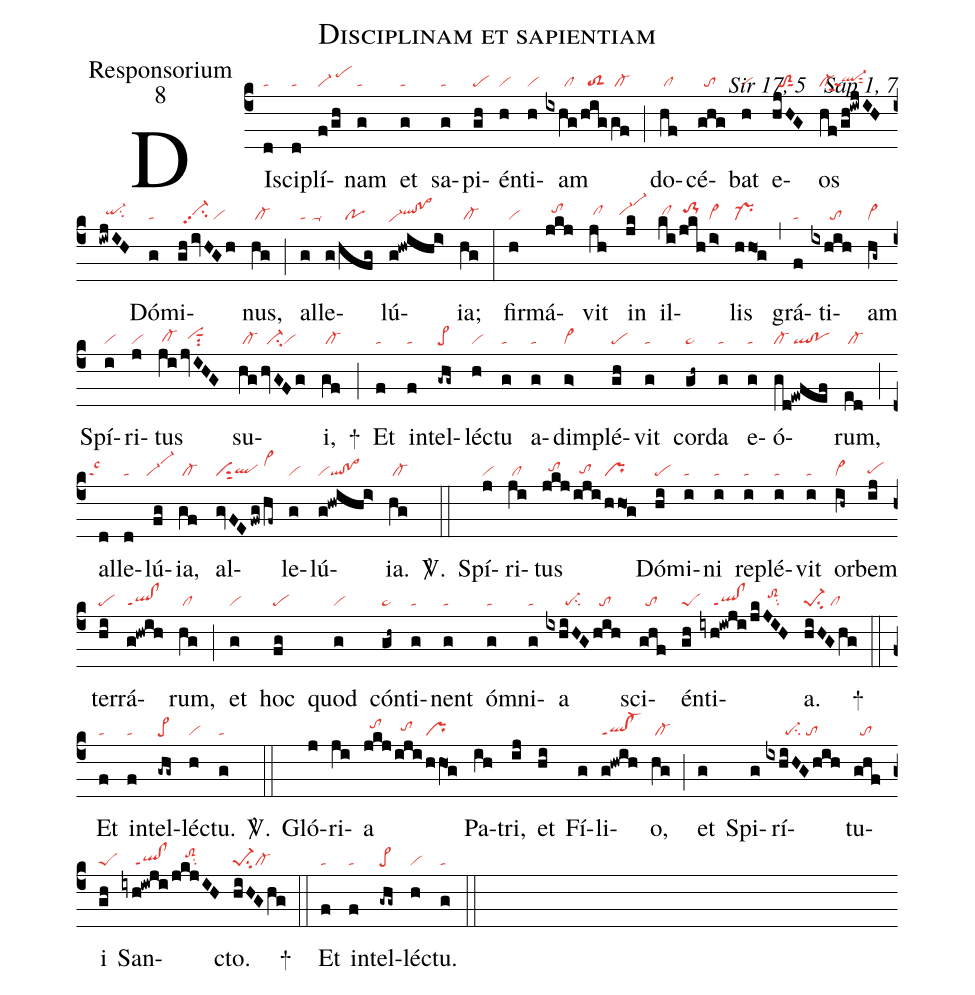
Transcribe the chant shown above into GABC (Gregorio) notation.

name:Disciplinam et sapientiam;
office-part:Responsorium;
mode:8;
commentary:Sir 17, 5 ꝟ Sap 1, 7;
nabc-lines:1;
%%
(c4)
DI(d|ta)sci(d|ta)plí(f/gh|vi-/pehj)nam(g|ta)
et(g|ta) sa(g|ta)pi(gh|pe)én(h|vi)ti(h|vi)am(ixhg|//////cl|/hig|//toS2|/gf|/cl-) (;)
do(hf|/cl)cé(ghg|//to)bat(h|vi) e(hjHG|//toS2sut1)os(hf/gh!iwjIH|cl-``ql-hhppt2sut2|iwjIH|//qi-hhsu2)
Dó(g|ta)mi(ghivHGh|//vi-hhpp2su2/vi)nus,(hg|/cl-) (;)
al(g|ta)le(g|````ta-|/hfg|//po)lú(g!hwihi>|vi-heqlhh!po>hh)ia;(hg|/cl-) (:)
fir(h|vi)má(jkj|//tohi)vit(jh|/clhh) in(jk|``vi-hhvi-hl) il(ki|/clhh|/jkh|/to-1hi|/i>|vi>)lis(hho1g|pr-) (,)
grá(f|ta)ti(ixhih|//////to)am(hg~|cl~)
Spí(i|vi)ri(j|vi)tus(ji|/cl-hg|jvIHG|//vihhsut1su2) su(hg|/cl-|hvGFg|//ci-vi)i,(gf|/cl-) +(;)

Et(f|ta) in(f|ta)tel(-ghg~|pe>)lé(h|vi)ctu(g|ta) a(g|ta)dim(g>|vi>)plé(gh|pe)vit(g|ta)
cor(gh~|pe~)da(g|ta) e(g|ta)ó(gd!ewfef|cl-/ql!po)rum,(ed|/cl-) (;)
al(d|```talsc3)le(d|ta)lú(fg|``vi-vi-hk)ia,(gf|/cl-)
al(gvFEfwg/hf~|visut2qlhg/cl~hj)le(g|vi)lú(g!hwihi>|viql!po>)ia.(hg|/cl-) <sp>V/</sp>.(::)

Spí(j|vi)ri(ji|/cl)tus(jkj|//tohh|/iji|//tohg|/hho1!g|pr) Dó(hi|pe)mi(i|ta)ni(i|ta)
re(i|ta)plé(i|ta)vit(i|ta) or(ih~|cl~)bem(ij|pehg) ter(hi|pe)rá(g!hwih|ql!clppt1)rum,(hg|/cl) (;)
et(g|vi) hoc(fg|pe) quod(g|vi) cón(gh~|pe~)ti(g|ta)nent(g|ta)
óm(g|ta)ni(g|ta)a(ixhiHG|//////pe-su2|hih|//to)
sci(ghf|//to)én(gh|peS)ti(iyh!iwji|////ql!clppt1|/jkJIH|/////toS2hisu2)a.(hiHGhg|pe-1su2/cl) +(::)

Et(f|ta) in(f|ta)tel(-ghg~|pe>)lé(h|vi)ctu.(g|ta) <sp>V/</sp>.(::)

Gló(j)ri(ji)a(jkj|//tohi|/iji|//tohh|/hhO1g|pr) Pa(ih)tri,(ij) et(hi) Fí(g)li(g!hwih|ql!cl-ppt1)o,(hg|/cl-) (;)
et(g) Spi(g)rí(ixhiHGhih|//////pe-su2/to)tu(ghf|//to)i(gh|peS) San(iyh!iwji|////ql!clppt1|/jkjIH|////toS2hisu2)cto.(hiHGhg|pe-1su2cl-) +(::)

Et(f|ta) in(f|ta)tel(-ghg~|pe>)lé(h|vi)ctu.(g|ta) (::)
